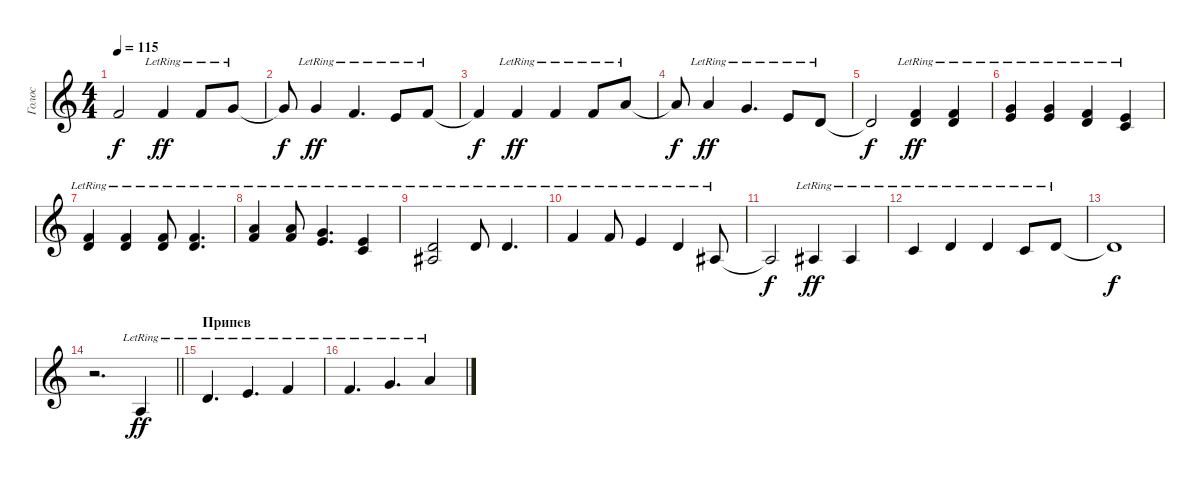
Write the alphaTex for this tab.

\track ("Голос" "Голос") {instrument acousticgrandpiano}
\staff {score}
\tuning (E4 B3 G3 D3 A2 E2) {hide}
\ts (4 4)
\tempo 115
\clef g2
\ks c
1.1{t}.2{dy f} 1.1{lr}.4{dy ff} 1.1{lr}.8 3.1{lr}.8 |
3.1{t}.8{dy f} 3.1{lr}.4{dy ff} 1.1{lr}.4{d} 0.1{lr}.8 1.1{lr}.8 |
1.1{t}.4{dy f} 1.1{lr}.4{dy ff} 1.1{lr}.4 1.1{lr}.8 5.1{lr}.8 |
5.1{t}.8{dy f} 5.1{lr}.4{dy ff} 3.1{lr}.4{d} 0.1{lr}.8 3.2{lr}.8 |
3.2{t}.2{dy f} (1.1{lr} 3.2{lr}).4{dy ff} (1.1{lr} 3.2{lr}).4 |
(3.1{lr} 5.2{lr}).4 (3.1{lr} 5.2{lr}).4 (1.1{lr} 3.2{lr}).4 (0.1{lr} 1.2{lr}).4 |
(1.1{lr} 3.2{lr}).4 (1.1{lr} 3.2{lr}).4 (1.1{lr} 3.2{lr}).8 (1.1{lr} 3.2{lr}).4{d} |
(5.1{lr} 6.2{lr}).4 (5.1{lr} 6.2{lr}).8 (3.1{lr} 5.2{lr}).4{d} (5.2{lr} 5.3{lr}).4 |
(3.2{lr} 3.3{lr}).2 3.2{lr}.8 3.2{lr}.4{d} |
1.1{lr}.4 1.1{lr}.8 0.1{lr}.4 3.2{lr}.4 3.3{lr}.8 |
3.3{t}.2{dy f} 3.3{lr}.4{dy ff} 3.3{lr}.4 |
1.2{lr}.4 3.2{lr}.4 3.2{lr}.4 1.2{lr}.8 3.2{lr}.8 |
3.2{t}.1{dy f} |
\barLineRight lightlight
r.2{d} 2.3{lr}.4{dy ff} |
\section ("" "Припев")
3.2{lr}.4{d} 0.1{lr}.4{d} 1.1{lr}.4 |
1.1{lr}.4{d} 3.1{lr}.4{d} 5.1{lr}.4
